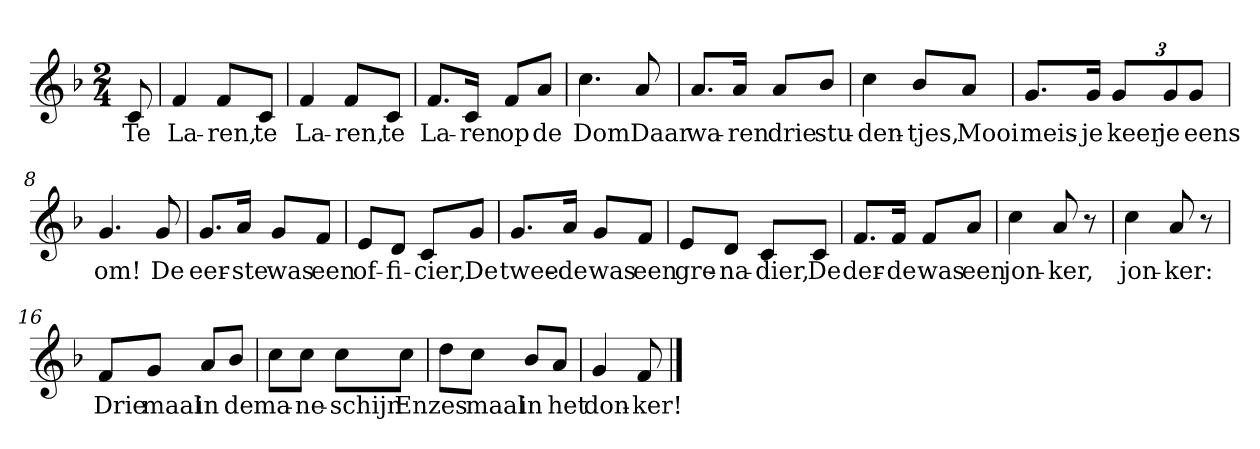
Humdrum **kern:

**kern	**text
*part1	*part1
*staff1	*staff1
*clefG2	*
*k[b-]	*
*F:	*
*M2/4	*
*MM120	*
=	=
8c	Te
=1	=1
4f	La-
8f/L	-ren,
8c/J	te
=2	=2
4f	La-
8f/L	-ren,
8c/J	te
=3	=3
8.f/L	La-
16c/Jk	-ren
8f/L	op
8a/J	de
=4	=4
4.cc	Dom
8a	Daar
=5	=5
8.a/L	wa-
16a/Jk	-ren
8a/L	drie
8b-/J	stu-
=6	=6
4cc	-den-
8b-/L	-tjes,
8a/J	Mooi
=7	=7
8.g/L	meis-
16g/Jk	-je
12g/L	keer
12g/	je
12g/J	eens
=8	=8
4.g	om!
8g	De
=9	=9
8.g/L	eer-
16a/Jk	-ste
8g/L	was
8f/J	een
=10	=10
8e/L	of-
8d/J	-fi-
8c/L	-cier,
8g/J	De
=11	=11
8.g/L	twee-
16a/Jk	-de
8g/L	was
8f/J	een
=12	=12
8e/L	gre-
8d/J	-na-
8c/L	-dier,
8c/J	De
=13	=13
8.f/L	der-
16f/Jk	-de
8f/L	was
8a/J	een
=14	=14
4cc	jon-
8a	-ker,
8r	.
=15	=15
4cc	jon-
8a	-ker:
8r	.
=16	=16
8f/L	Drie
8g/J	maal
8a/L	in
8b-/J	de
=17	=17
8cc\L	ma-
8cc\J	-ne-
8cc\L	-schijn
8cc\J	En
=18	=18
8dd\L	zes
8cc\J	maal
8b-/L	in
8a/J	het
=19	=19
4g	don-
8f	-ker!
==	==
*-	*-
